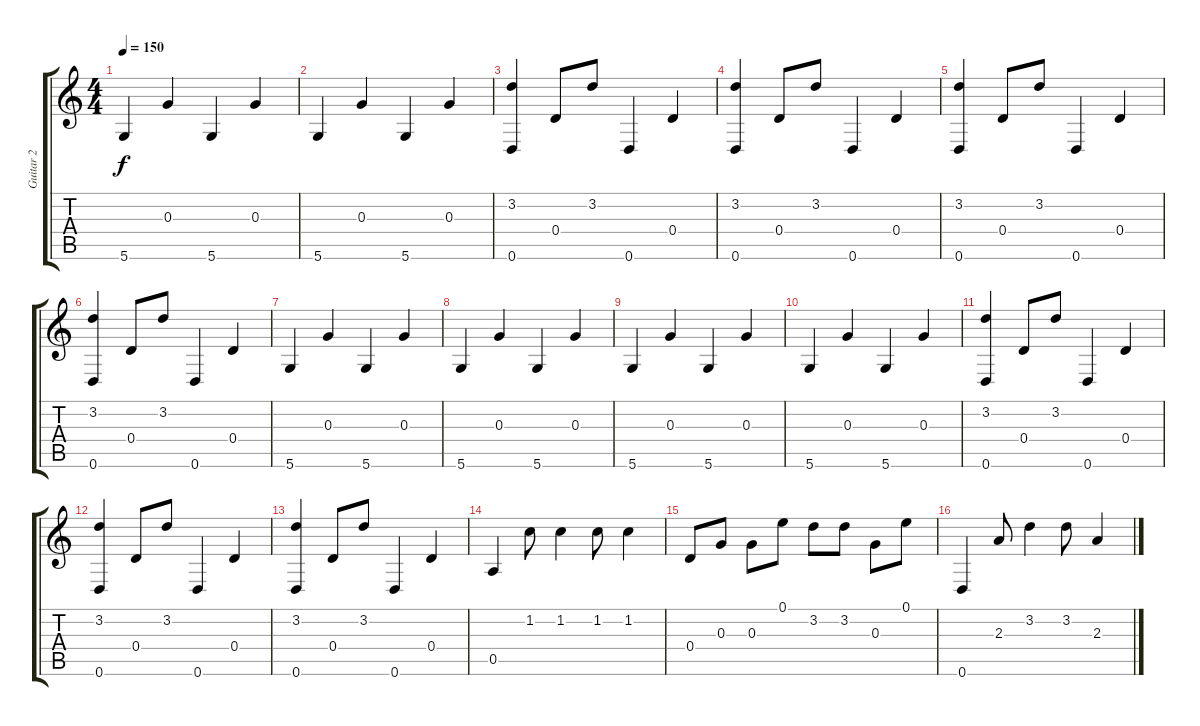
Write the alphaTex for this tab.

\track ("Guitar 2" "Guitar 2") {instrument acousticguitarsteel}
\staff {score tabs}
\tuning (E4 B3 G3 D3 A2 D2) {hide}
\ts (4 4)
\tempo 150
\clef g2
\ks c
5.6.4{dy f} 0.3.4 5.6.4 0.3.4 |
5.6.4 0.3.4 5.6.4 0.3.4 |
(3.2 0.6).4 0.4.8 3.2.8 0.6.4 0.4.4 |
(3.2 0.6).4 0.4.8 3.2.8 0.6.4 0.4.4 |
(3.2 0.6).4 0.4.8 3.2.8 0.6.4 0.4.4 |
(3.2 0.6).4 0.4.8 3.2.8 0.6.4 0.4.4 |
5.6.4 0.3.4 5.6.4 0.3.4 |
5.6.4 0.3.4 5.6.4 0.3.4 |
5.6.4 0.3.4 5.6.4 0.3.4 |
5.6.4 0.3.4 5.6.4 0.3.4 |
(3.2 0.6).4 0.4.8 3.2.8 0.6.4 0.4.4 |
(3.2 0.6).4 0.4.8 3.2.8 0.6.4 0.4.4 |
(3.2 0.6).4 0.4.8 3.2.8 0.6.4 0.4.4 |
0.5.4 1.2.8 1.2.4 1.2.8 1.2.4 |
0.4.8 0.3.8 0.3.8 0.1.8 3.2.8 3.2.8 0.3.8 0.1.8 |
0.6.4 2.3.8 3.2.4 3.2.8 2.3.4
